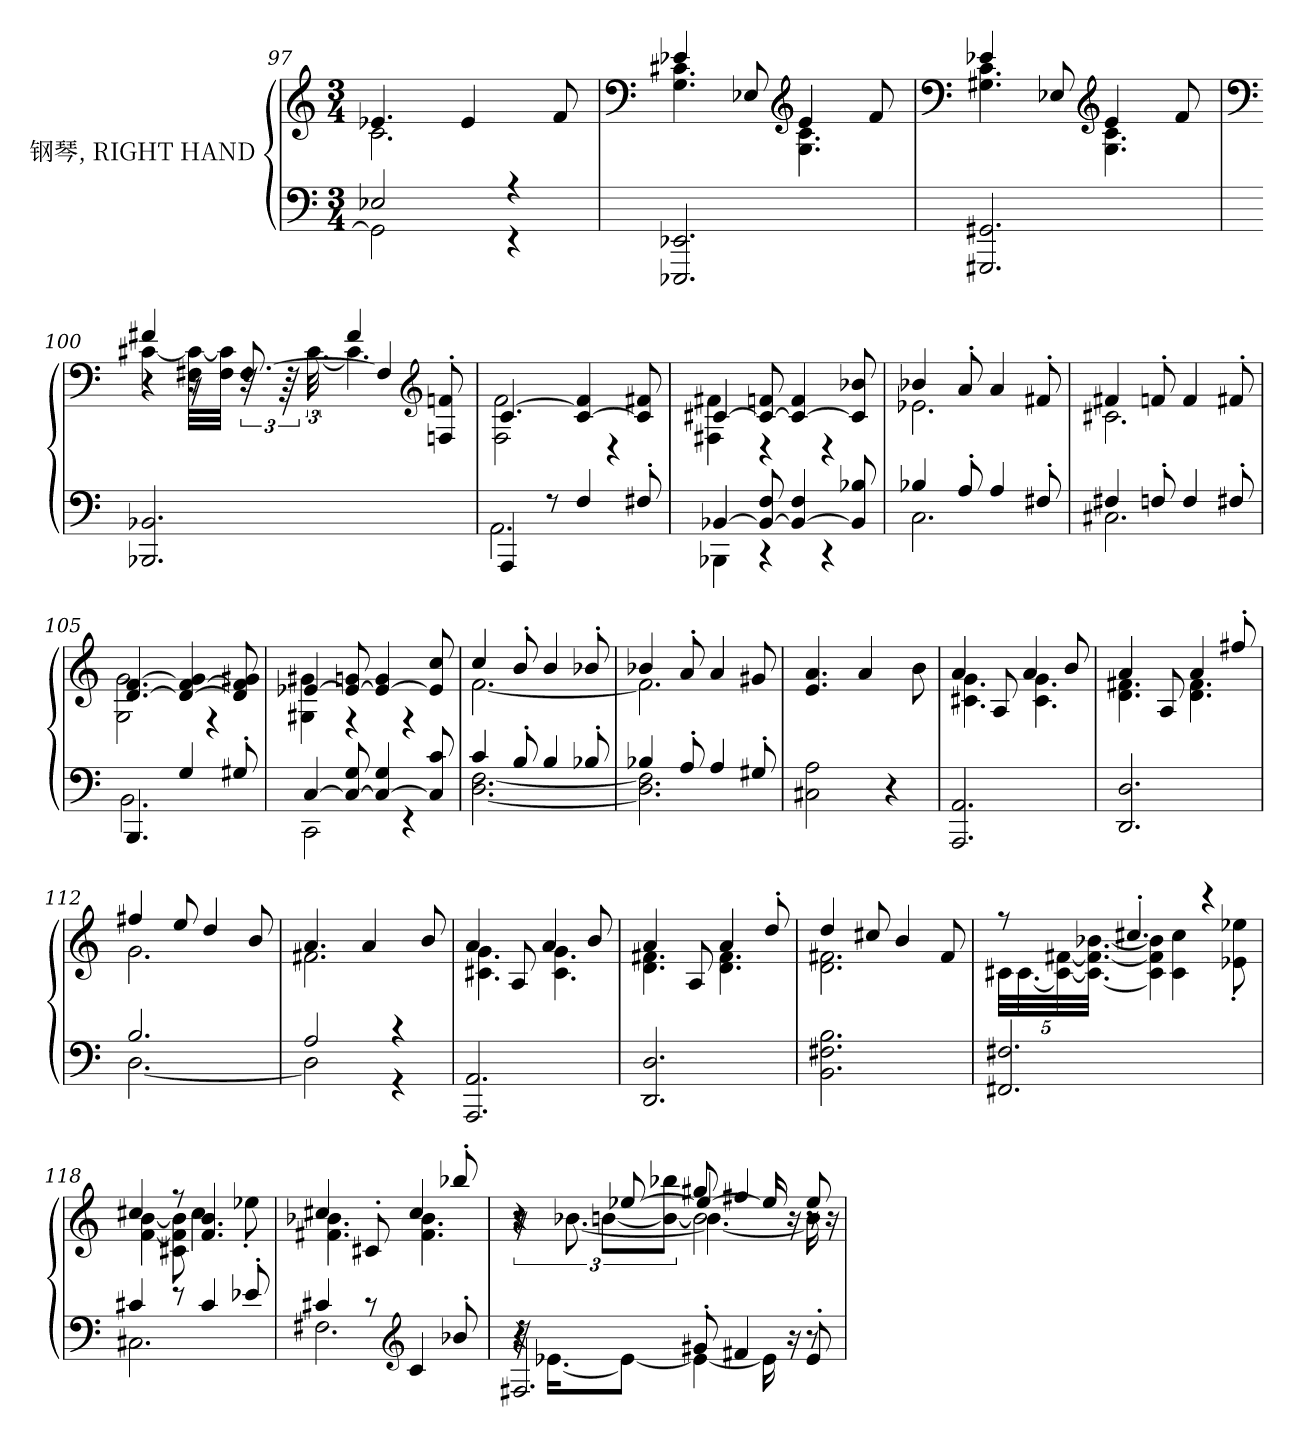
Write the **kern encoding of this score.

**kern	**kern
*part1	*part1
*staff2	*staff1
*I"钢琴, RIGHT HAND	*
*clefF4	*clefG2
*k[]	*k[]
*M3/4	*M3/4
=97	=97
*^	*^
2E-X/	2GG#\]	4.e-X/	2.c\
.	.	4e-/	.
4r	4r	.	.
.	.	8f/	.
*v	*v	*	*
!!LO:LB:g=z	!!
=98	=98	=98
*	*clefF4	*
2.EEE-X/ 2.EE-X/	4e-X/	4.G\ 4.c#X\
.	8E-X/	.
*	*clefG2	*
.	4e-/	4.G\ 4.c#\
.	8f/	.
=99	=99	=99
*	*clefF4	*
2.GGG#X/ 2.GG#X/	4e-X/	4.G#X\ 4.c\
.	8E-X/	.
*	*clefG2	*
.	4e-/	4.G#\ 4.c\
.	8f/	.
*	*v	*v
=100	=100
*	*clefF4
*	*^
*	*	*^
2.BBB-X/ 2.BB-X/	4f#X/	[4c#X\	4r
.	8r	32F#X\ 32c#\_LLL	16r
.	.	32F#\ 32c#\]JJJ	.
.	.	48r	[8.F#/
.	.	96r	.
.	.	[48.c#\	.
.	4f#/	4.c#\]	.
.	.	.	4F#/]
*	*clefG2	*	*
.	8Fn/' 8fn/'	.	.
*	*	*v	*v
!!LO:LB:g=z
=101	=101	=101
*^	*	*
4AAA/	2.AA\	[4.c/	2F\ 2f\
8r	.	.	.
4F/	.	4c/_ 4f/	.
.	.	.	4r
8F#X'/	.	8c/] 8f#X/	.
=102	=102	=102	=102
[4BB-X/	4BBB-X\	[4c#X/	4F#X\ 4f#X\
8BB-/_ 8F/	4r	8c#/_ 8fn/	4r
4BB-/_ 4F/	.	4c#/_ 4f/	.
.	4r	.	4r
8BB-/] 8B-X/	.	8c#/] 8b-X/	.
=103	=103	=103	=103
4B-X/	2.C\	4b-X/	2.e-X\
8A'/	.	8a'/	.
4A/	.	4a/	.
8F#X'/	.	8f#X'/	.
=104	=104	=104	=104
4F#X/	2.C#X\	4f#X/	2.c#X\
8Fn'/	.	8fn'/	.
4F/	.	4f/	.
8F#X'/	.	8f#X'/	.
=105	=105	=105	=105
4.BBB/	2.BB\	[4.d/ [4.f/	2G\ 2g\
4G/	.	4d/_ 4f/_ 4g/	.
.	.	.	4r
8G#X'/	.	8d/] 8f/] 8g#X/	.
!!LO:LB:g=z	!!
=106	=106	=106	=106
[4C/	2CC\	[4e-X/	4G#X\ 4g#X\
8C/_ 8G/	.	8e-/_ 8gn/	4r
4C/_ 4G/	.	4e-/_ 4g/	.
.	4r	.	4r
8C/] 8c/	.	8e-/] 8cc/	.
=107	=107	=107	=107
4c/	[2.D\ [2.F\	4cc/	[2.f\
8B'/	.	8b'/	.
4B/	.	4b/	.
8B-X'/	.	8b-X'/	.
=108	=108	=108	=108
4B-X/	2.D\] 2.F\]	4b-X/	2.f\]
8A'/	.	8a'/	.
4A/	.	4a/	.
8G#X'/	.	8g#X/	.
*v	*v	*	*
*	*v	*v
=109	=109
2C#X\ 2A\	4.e/ 4.a/
.	4a/
4r	.
.	8b\
=110	=110
*	*^
2.AAA/ 2.AA/	4a/	4.c#X\ 4.g\
.	8A/	.
.	4a/	4.c#\ 4.g\
.	8b/	.
!!LO:PB:g=z	!!
=111	=111	=111
2.DD/ 2.D/	4a/	4.d\ 4.f#X\
.	8A/	.
.	4a/	4.d\ 4.f#\
.	8ff#X'/	.
=112	=112	=112
*^	*	*
2.B/	[2.D\	4ff#X/	2.g\
.	.	8ee/	.
.	.	4dd/	.
.	.	8b/	.
=113	=113	=113	=113
2A/	2D\]	4.a/	2.f#X\
.	.	4a/	.
4r	4r	.	.
.	.	8b/	.
*v	*v	*	*
=114	=114	=114
2.AAA/ 2.AA/	4a/	4.c#X\ 4.g\
.	8A/	.
.	4a/	4.c#\ 4.g\
.	8b/	.
=115	=115	=115
2.DD/ 2.D/	4a/	4.d\ 4.f#X\
.	8A/	.
.	4a/	4.d\ 4.f#\
.	8dd'/	.
=116	=116	=116
2.BB\ 2.F#X\ 2.B\	4dd/	2.d\ 2.f#X\
.	8cc#X/	.
.	4b/	.
.	8f#/	.
!!LO:LB:g=z	!!
=117	=117	=117
*	*	*Xbrackettup
2.FF#X/ 2.F#X/	8r	40c#X\LLL
.	.	[40.c#\
.	.	40c#\_ [40f#X\
.	.	40.c#\_ 40.f#\_ [40.b-X\JJJ
.	4.cc#X'/	4c#\] 4f#\] 4b-\]
.	.	4c#\ 4cc#\
.	4r	.
.	.	8e-X\' 8ee-X\'
=118	=118	=118
*^	*	*
4c#X/	2.C#X\	4cc#X/	[4f\ [4b\
8r	.	8r	8c#X\ 8f\] 8b\]
4c#/	.	4.f/ 4.b/	4cc#\
8e-X'/	.	.	8ee-X'\
=119	=119	=119	=119
4c#X/	2.F#X\	4cc#X/	4.f#X\ 4.b-X\
8r	.	8c#X'/	.
*clefG2	*	*	*
4c#/	.	4cc#/	4.f#\ 4.b-\
8b-X'/	.	8bb-X'/	.
!!LO:LB:g=z
=120	=120	=120	=120
*	*^	*	*
*	*	*	*	*brackettup
*	*	*	*^	*^
4r	32r	2.F#X/	4r	12r	8r	16r
.	[16.e-X\KL	.	.	.	.	.
.	.	.	.	.	.	[8.b-X\
.	.	.	.	[12bn\L	.	.
.	8e-\J_	.	.	.	[8ee-X/	.
.	.	.	.	12b\_ 12bb-X\J	.	.
8g#X'/	4e-\_	.	8gg#X/	2b\]	4ee-/_	4.b-\_
4f#X/	.	.	4ff#X/	.	.	.
.	16e-\]	.	.	.	16ee-/]	.
.	16r	.	.	.	16r	.
8e-'/	8r	.	8ee-/	.	8r	16b-\]
.	.	.	.	.	.	16r
*v	*v	*v	*	*	*	*
*	*v	*v	*v	*v
=	=
*-	*-
